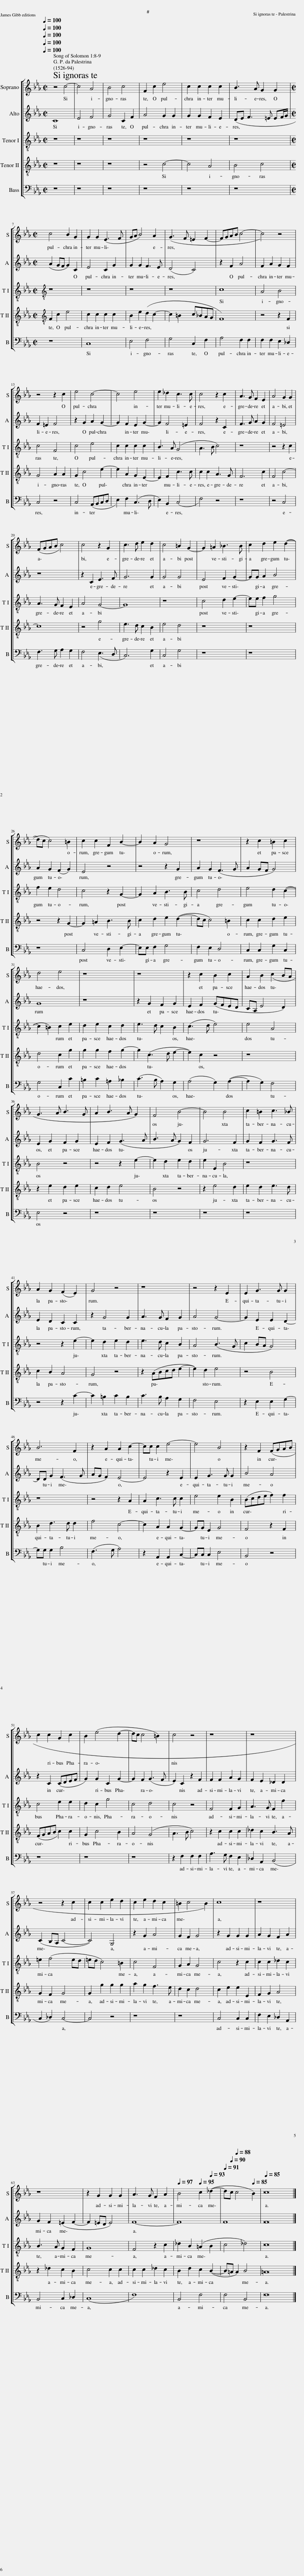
X:1
%%score [ 1 2 3 4 5 ]
L:1/8
Q:1/4=100
M:2/2
I:linebreak $
K:Eb
V:1 treble
V:2 treble
V:3 treble-8
V:4 treble-8
V:5 bass
V:1
 z4 c4- | c4 A4 | B4 c4 | F2 c2 e4 | c2 c2 c2 c2 | %5
 B3 A G2 G2 |$[M:2/2] c4 B2 G2 | G2 G2 (E3 F | GA B4) A2 | (G3 F =E2 F2- | %10
 FGAB c4- | c4) z4 |$ z4 z2 c2 | e4 c4- | c4 e4 | %15
 e2 _d2 c3 c | c4 z2 c2 | A3 G F2 E2 | A4 G2 G2 |$ (FGAB c4) | %20
 c4 z2 G2 | c3 d e2 d2 | c4 =B2 G2- | G2 =A2 _B3 B | c2 d2 e2 (d2- |$ %25
 dc c4) =B2 | c2 c2 F2 B2- | B2 A2 G4 | z8 | z2 c2 =B2 c2 |$ %30
 d4 e4 | z8 | z8 | z2 c2 B2 c2 | A2 B2 (c2 BA |$ %35
 G3 A B3 G | A2 B3 A G2) | F4 B4- | B4 B4 | c2 =B2 c3 _B |$ %40
 A2 G2 (F2 E2) | G4 z4 | z8 | z4 z2 E2 | E2 G3 G G2 |$ %45
 B6 F2 | z2 A2 A2 c2- | cc c2 e4- | e4 B4 | z2 F2 (FGAB |$ %50
 c2 c2 G2 c2 | B2 (e4 d2- | dc c4 =B2) | c4 z4 | z8 | %55
 z8 |$ z4 z2 c2 | c2 c2 e2 d2 | c2 e2 d2 c2 | =B2 c4 B2) | %60
 c8 | z8 |$ z8 | z2 G2 G2 G2 | A3 G F2 A2 | %65
[Q:1/4=97] B4[Q:1/4=95] c2[Q:1/4=93] (_d2- |[Q:1/4=91] d[Q:1/4=90]c[Q:1/4=88] c4[Q:1/4=85] B2) |[Q:1/4=85] c16 |] %68
V:2
 C8 | E4 F4 | G4 C2 F2 | A4 G2 G2 | G2 G2 F2 E2 | %5
 (DE F3 =E EF/G/ |$[M:2/2] A2 GF G2) C2 | E4 C2 G2 | G2 G2 F3 E | (D4 C4) | %10
 z2 F2 A4 | F2 A2 G2 F2 |$ F2 =E2 F4 | z2 G2 A2 G2- | G2 F2 E2 G2- | %15
 G2 F4 =E2 | F4 z2 C2 | F3 G A2 G2 | F4 =E4 |$ z8 | %20
 z2 C2 E3 F | G6 G2 | G4 G4 | E4 F2 G2- | GG A2 B4 |$ %25
 A2 G2 (F2 G2) | E4 z4 | z4 z2 G2 | A2 G2 (F3 G | A2 GF G4) |$ %30
 G8 | z8 | z2 G2 F2 G2 | E2 F2 (GFED | CA, E4 D2) |$ %35
 E2 G2 F2 G2 | E2 F2 (G3 A | B3 A G2) F2 | G6 F2 | G2 F2 G3 F |$ %40
 E2 D2 C2 C2 | z2 G4 G2 | A3 G F2 G2 | A4 G4- | G2 E2 E2 D2- |$ %45
 DD G2 (F3 G | AG F2) E4- | E4 z2 E2 | E2 G3 G G2 | B4 A4 |$ %50
 z2 C2 (CDEF | G2) G2 C2 G2- | G2 F2 (G3 F | E2) C2 z2 F2 | F2 F2 A2 G2 | %55
 F2 E2 _D2 D2 |$ (C2 B,A, C4- | C4) G,4 | z2 G2 A4 | G2 F2 G4 | %60
 z2 G2 G2 G2 | A2 G2 F2 A2 |$ G2 F2 (=E2 F2- | F2 =ED E4) | F8- | %65
 F8 | F8 | F16 |] %68
V:3
 z8 | z8 | z8 | z8 | z8 | %5
 z8 |$[M:2/2][K:treble-8] z8 | z8 | z8 | z8 | %10
 c8 | A4 B4 |$ c4 F4 | c4 e4 | c2 c2 c2 c2 | %15
 B3 A (G4 | A3 B c4) | z8 | z4 z2 c2 |$ A3 G F2 E2 | %20
 A4 G4- | G8 | z8 | c4 d2 e2- | ee f2 g4 |$ %25
 f2 e2 d4 | c4 z2 G2- | G2 A2 B3 B | c4 d4 | e4 d2 (c2- |$ %30
 c2 =B2) c2 e2 | d2 e2 c2 d2 | e3 d c2 B2 | (c3 d e4) | e4 A4 |$ %35
 B4 z4 | z4 z2 e2- | e2 d2 e2 d2 | e2 E2 B4 | z8 |$ %40
 z4 z2 e2- | e2 d2 e2 d2 | e3 d c2 B2 | A4 (B3 G | c2 BA G4) |$ %45
 z8 | z4 z2 A2 | A2 c3 c c2 | e4 e2 B2 | (Bcde f2) f2 |$ %50
 c4 e2 e2 | d2 c2 g4 | c4 d4 | c4 z4 | F4 F2 G2 | %55
 A3 G F2 f2 |$ =e2 (f4 ed | =ed c4) =B2 | c4 F4 | G2 A2 G4 | %60
 c4 z2 c2 | c2 c2 _d2 c2 |$ B3 A G2 F2 | G8 | F4 z2 c2 | %65
 _d2 B2 (=A2 B2 | c4 _d4) | c16 |] %68
V:4
 z8 | z8 | z8 | z4 c4- | c4 A4 | %5
 B4 c4 |$[M:2/2][K:treble-8] F2 c2 e4 | c2 c2 c2 c2 | B2 e2 (d2 c2- | c2 =B2 c_BAG | %10
 F8) | z4 z2 F2 |$ G4 A2 A2 | G2 c4 e2- | e2 A2 G2 E2- | %15
 E2 F2 c3 c | c2 c2 A3 G | F6 c2 | F4 c4- |$ c8 | %20
 z4 g4 | e3 d c2 B2 | e4 d4 | z8 | z8 |$ %25
 z4 z2 G2- | G2 =A2 B3 B | c2 d2 e2 (d2- | dc c4) =B2 | c2 c2 d2 e2 |$ %30
 d4 c2 g2 | g2 g2 f2 g2- | g2 (c3 d e2- | e2) c2 z4 | z8 |$ %35
 z2 e2 d2 e2 | c2 d2 e4 | B4 z4 | z2 e4 d2 | e2 d2 e3 d |$ %40
 c2 B2 A4 | G4 z4 | z2 (ABcd e2- | e2) d2 e4 | z4 B4 |$ %45
 B2 d3 d d2 | f4 c4- | c2 A2 A2 G2- | GG E2 G4 | F4 z2 F2 |$ %50
 (FGAB c2) c2 | G2 c4 B2 | A4 (G4 | A3 B c4) | z2 c2 c2 c2 | %55
 _d2 c2 B3 A |$ G2 F2 G4 | G2 g2 g2 g2 | a2 g2 f3 e | d2 c2 d4 | %60
 c2 e2 e2 E2 | F2 G2 A4 |$ z2 _d2 c2 B2 | c4 c2 c2 | c2 c2 _d2 c2 | %65
 B2 d2 c2 (B2- | B=A A2) B4 | =A16 |] %68
V:5
 z8 | z8 | z8 | z8 | z8 | %5
 z8 |$[M:2/2] z8 | C,8 | E,4 F,4 | G,4 C,2 F,2 | %10
 A,4 F,2 F,2 | F,2 F,2 E,2 _D,2 |$ C,4 z4 | C,4 (A,,B,,C,D, | E,2) F,2 (C,3 D, | %15
 E,2) B,,2 (C,4 | F,4) z4 | z8 | z4 C,4 |$ F,3 G, A,2 G,2 | %20
 F,4 (E,3 D, | C,6) G,2 | C,4 G,4 | z8 | z8 |$ %25
 z8 | C,4 D,2 E,2- | E,E, F,2 G,4 | F,2 E,2 D,4 | C,2 C,2 G,2 C,2 |$ %30
 G,4 C,2 C2 | =B,2 C2 =A,2 _B,2 | (C3 B, A,2) G,2 | (A,4 G,2) (A,2- | A,2 G,2) F,4 |$ %35
 E,4 z4 | z8 | z8 | z8 | z8 |$ %40
 z4 z2 C2- | C2 =B,2 C2 B,2 | C3 B, A,2 G,2 | F,4 E,4 | z2 E,2 E,2 G,2- |$ %45
 G,G, G,2 B,4 | (F,3 G, A,4) | z2 A,,2 A,,2 C,2- | C,C, C,2 E,4 | B,,4 z4 |$ %50
 z8 | z8 | z8 | z2 F,2 F,2 F,2 | A,3 G, F,2 E,2 | %55
 _D,2 A,,2 (B,,4 |$ C,2 _D,2) C,4- | C,4 z4 | z8 | z8 | %60
 C,4 C,2 C,2 | F,2 E,2 _D,2 A,,2 |$ B,,4 C,2 _D,2 | (C,8 | F,8) | %65
 B,,4 F,4 | F,4 B,,4 | F,16 |] %68
